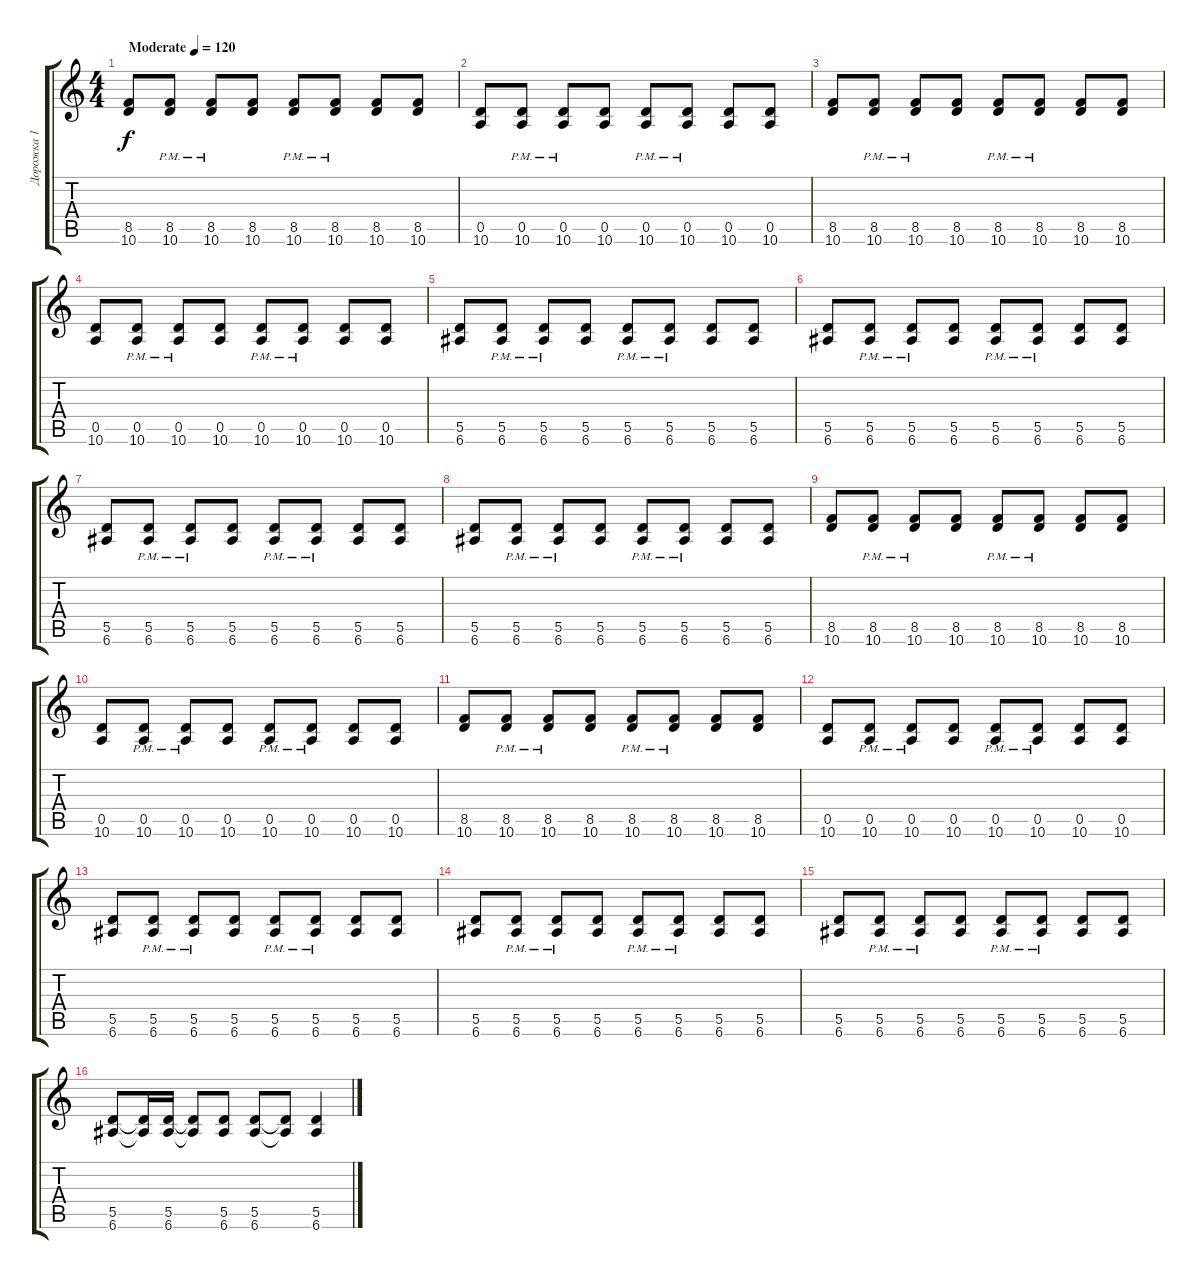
\track ("Дорожка 1" "Дорожка 1") {instrument overdrivenguitar}
\staff {score tabs}
\tuning (E4 B3 G3 D3 A2 E2) {hide}
\ts (4 4)
\tempo (120 "Moderate")
\clef g2
\ks c
(8.5 10.6).8{dy f instrument overdrivenguitar} (8.5{pm} 10.6{pm}).8 (8.5{pm} 10.6{pm}).8 (8.5 10.6).8 (8.5{pm} 10.6{pm}).8 (8.5{pm} 10.6{pm}).8 (8.5 10.6).8 (8.5 10.6).8 |
(0.5 10.6).8 (0.5{pm} 10.6{pm}).8 (0.5{pm} 10.6{pm}).8 (0.5 10.6).8 (0.5{pm} 10.6{pm}).8 (0.5{pm} 10.6{pm}).8 (0.5 10.6).8 (0.5 10.6).8 |
(8.5 10.6).8 (8.5{pm} 10.6{pm}).8 (8.5{pm} 10.6{pm}).8 (8.5 10.6).8 (8.5{pm} 10.6{pm}).8 (8.5{pm} 10.6{pm}).8 (8.5 10.6).8 (8.5 10.6).8 |
(0.5 10.6).8 (0.5{pm} 10.6{pm}).8 (0.5{pm} 10.6{pm}).8 (0.5 10.6).8 (0.5{pm} 10.6{pm}).8 (0.5{pm} 10.6{pm}).8 (0.5 10.6).8 (0.5 10.6).8 |
(5.5 6.6).8 (5.5{pm} 6.6{pm}).8 (5.5{pm} 6.6{pm}).8 (5.5 6.6).8 (5.5{pm} 6.6{pm}).8 (5.5{pm} 6.6{pm}).8 (5.5 6.6).8 (5.5 6.6).8 |
(5.5 6.6).8 (5.5{pm} 6.6{pm}).8 (5.5{pm} 6.6{pm}).8 (5.5 6.6).8 (5.5{pm} 6.6{pm}).8 (5.5{pm} 6.6{pm}).8 (5.5 6.6).8 (5.5 6.6).8 |
(5.5 6.6).8 (5.5{pm} 6.6{pm}).8 (5.5{pm} 6.6{pm}).8 (5.5 6.6).8 (5.5{pm} 6.6{pm}).8 (5.5{pm} 6.6{pm}).8 (5.5 6.6).8 (5.5 6.6).8 |
(5.5 6.6).8 (5.5{pm} 6.6{pm}).8 (5.5{pm} 6.6{pm}).8 (5.5 6.6).8 (5.5{pm} 6.6{pm}).8 (5.5{pm} 6.6{pm}).8 (5.5 6.6).8 (5.5 6.6).8 |
(8.5 10.6).8 (8.5{pm} 10.6{pm}).8 (8.5{pm} 10.6{pm}).8 (8.5 10.6).8 (8.5{pm} 10.6{pm}).8 (8.5{pm} 10.6{pm}).8 (8.5 10.6).8 (8.5 10.6).8 |
(0.5 10.6).8 (0.5{pm} 10.6{pm}).8 (0.5{pm} 10.6{pm}).8 (0.5 10.6).8 (0.5{pm} 10.6{pm}).8 (0.5{pm} 10.6{pm}).8 (0.5 10.6).8 (0.5 10.6).8 |
(8.5 10.6).8 (8.5{pm} 10.6{pm}).8 (8.5{pm} 10.6{pm}).8 (8.5 10.6).8 (8.5{pm} 10.6{pm}).8 (8.5{pm} 10.6{pm}).8 (8.5 10.6).8 (8.5 10.6).8 |
(0.5 10.6).8 (0.5{pm} 10.6{pm}).8 (0.5{pm} 10.6{pm}).8 (0.5 10.6).8 (0.5{pm} 10.6{pm}).8 (0.5{pm} 10.6{pm}).8 (0.5 10.6).8 (0.5 10.6).8 |
(5.5 6.6).8 (5.5{pm} 6.6{pm}).8 (5.5{pm} 6.6{pm}).8 (5.5 6.6).8 (5.5{pm} 6.6{pm}).8 (5.5{pm} 6.6{pm}).8 (5.5 6.6).8 (5.5 6.6).8 |
(5.5 6.6).8 (5.5{pm} 6.6{pm}).8 (5.5{pm} 6.6{pm}).8 (5.5 6.6).8 (5.5{pm} 6.6{pm}).8 (5.5{pm} 6.6{pm}).8 (5.5 6.6).8 (5.5 6.6).8 |
(5.5 6.6).8 (5.5{pm} 6.6{pm}).8 (5.5{pm} 6.6{pm}).8 (5.5 6.6).8 (5.5{pm} 6.6{pm}).8 (5.5{pm} 6.6{pm}).8 (5.5 6.6).8 (5.5 6.6).8 |
(5.5 6.6).8 (5.5{t} 6.6{t}).16 (5.5 6.6).16 (5.5{t} 6.6{t}).8 (5.5 6.6).8 (5.5 6.6).8 (5.5{t} 6.6{t}).8 (5.5 6.6).4
